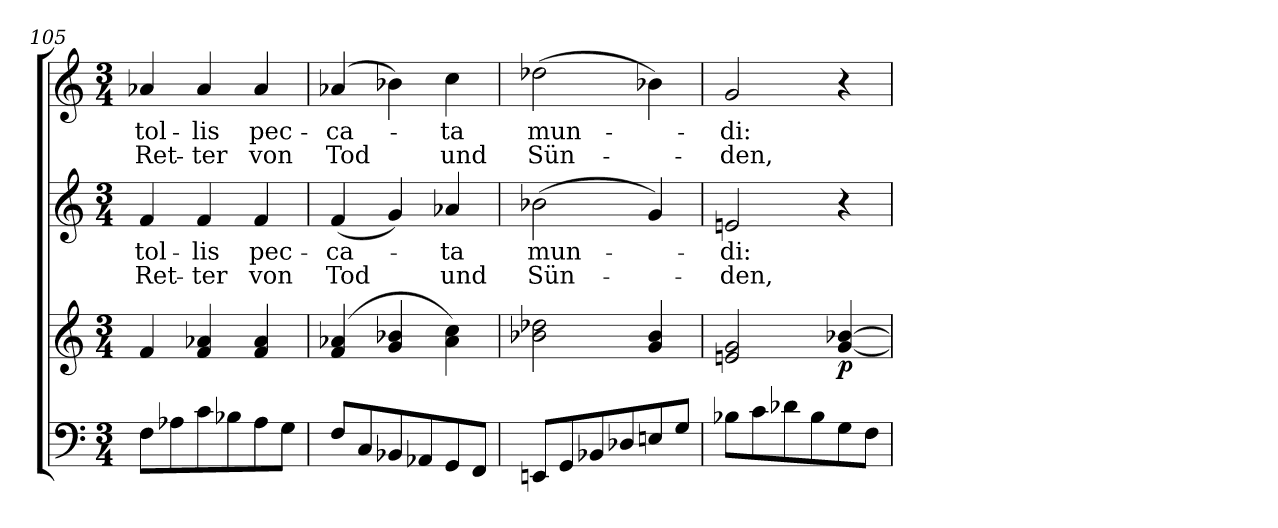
**kern	**kern	**dynam	**kern	**text	**text	**kern	**text	**text
*part3	*part3	*part3	*part2	*part2	*part2	*part1	*part1	*part1
*staff4	*staff3	*staff3/4	*staff2	*staff2	*staff2	*staff1	*staff1	*staff1
*clefF4	*clefG2	*	*clefG2	*	*	*clefG2	*	*
*k[]	*k[]	*	*k[]	*	*	*k[]	*	*
*C:	*C:	*	*C:	*	*	*C:	*	*
*M3/4	*M3/4	*	*M3/4	*	*	*M3/4	*	*
=105	=105	=105	=105	=105	=105	=105	=105	=105
!	!	!	!	!LO:LY:b	!LO:LY:b	!	!LO:LY:b	!LO:LY:b
8F\L	4f/	.	4f/	tol-	Ret-	4a-X/	tol-	Ret-
8A-X\	.	.	.	.	.	.	.	.
!	!	!	!	!LO:LY:b	!LO:LY:b	!	!LO:LY:b	!LO:LY:b
8c\	4f/ 4a-X/	.	4f/	-lis	-ter	4a-/	-lis	-ter
8B-X\	.	.	.	.	.	.	.	.
!	!	!	!	!LO:LY:b	!LO:LY:b	!	!LO:LY:b	!LO:LY:b
8A-\	4f/ 4a-/	.	4f/	pec-	von	4a-/	pec-	von
8G\J	.	.	.	.	.	.	.	.
=106	=106	=106	=106	=106	=106	=106	=106	=106
!	!	!	!	!LO:LY:b	!LO:LY:b	!	!LO:LY:b	!LO:LY:b
8F/L	(4f/ 4a-X/	.	(<4f/	-ca-	Tod	(4a-X/	-ca-	Tod
8C/	.	.	.	.	.	.	.	.
8BB-X/	4g/ 4b-X/	.	4g/)	.	.	4b-X\)	.	.
8AA-X/	.	.	.	.	.	.	.	.
!	!	!	!	!LO:LY:b	!LO:LY:b	!	!LO:LY:b	!LO:LY:b
8GG/	4a-\ 4cc\)	.	4a-X/	-ta	und	4cc\	-ta	und
8FF/J	.	.	.	.	.	.	.	.
=107	=107	=107	=107	=107	=107	=107	=107	=107
!	!	!	!	!LO:LY:b	!LO:LY:b	!	!LO:LY:b	!LO:LY:b
8EEn/L	2b-X\ 2dd-X\	.	(>2b-X\	mun-	Sün-	(>2dd-X\	mun-	Sün-
8GG/	.	.	.	.	.	.	.	.
8BB-X/	.	.	.	.	.	.	.	.
8D-X/	.	.	.	.	.	.	.	.
8En/	4g/ 4b-/	.	4g/)	.	.	4b-X\)	.	.
8G/J	.	.	.	.	.	.	.	.
!!LO:LB:g=z
=108	=108	=108	=108	=108	=108	=108	=108	=108
!	!	!	!	!LO:LY:b	!LO:LY:b	!	!LO:LY:b	!LO:LY:b
8B-X\L	2en/ 2g/	.	2en/	-di:	-den,	2g/	-di:	-den,
8c\	.	.	.	.	.	.	.	.
8d-X\	.	.	.	.	.	.	.	.
8B-\	.	.	.	.	.	.	.	.
!	!	!LO:DY:b	!	!	!	!	!	!
8G\	[4g/ [4b-X/	p	4r	.	.	4r	.	.
8F\J	.	.	.	.	.	.	.	.
=	=	=	=	=	=	=	=	=
*-	*-	*-	*-	*-	*-	*-	*-	*-
